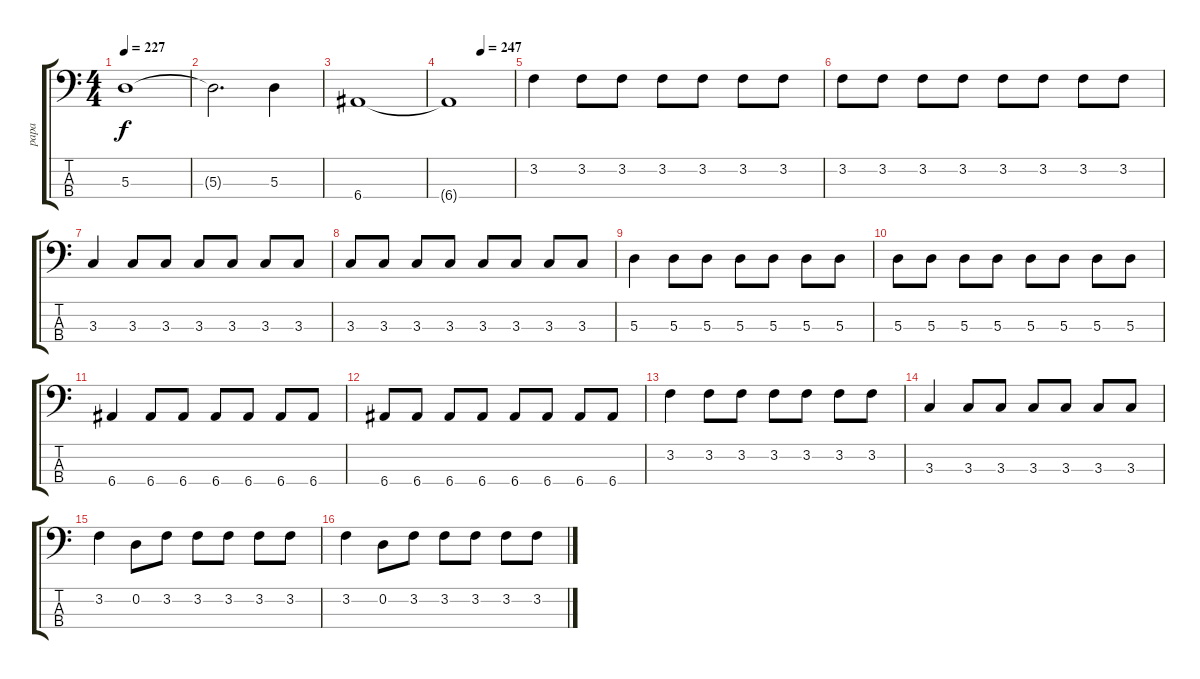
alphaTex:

\track ("papa" "papa") {instrument electricbassfinger}
\staff {score tabs}
\tuning (G2 D2 A1 E1) {hide}
\ts (4 4)
\tempo 227
\clef f4
\ks c
5.3.1{dy f} |
5.3{t}.2{d} 5.3.4 |
6.4.1 |
\tempo (247 0.5)
6.4{t}.1 |
3.2.4 3.2.8 3.2.8 3.2.8 3.2.8 3.2.8 3.2.8 |
3.2.8 3.2.8 3.2.8 3.2.8 3.2.8 3.2.8 3.2.8 3.2.8 |
3.3.4 3.3.8 3.3.8 3.3.8 3.3.8 3.3.8 3.3.8 |
3.3.8 3.3.8 3.3.8 3.3.8 3.3.8 3.3.8 3.3.8 3.3.8 |
5.3.4 5.3.8 5.3.8 5.3.8 5.3.8 5.3.8 5.3.8 |
5.3.8 5.3.8 5.3.8 5.3.8 5.3.8 5.3.8 5.3.8 5.3.8 |
6.4.4 6.4.8 6.4.8 6.4.8 6.4.8 6.4.8 6.4.8 |
6.4.8 6.4.8 6.4.8 6.4.8 6.4.8 6.4.8 6.4.8 6.4.8 |
3.2.4 3.2.8 3.2.8 3.2.8 3.2.8 3.2.8 3.2.8 |
3.3.4 3.3.8 3.3.8 3.3.8 3.3.8 3.3.8 3.3.8 |
3.2.4 0.2.8 3.2.8 3.2.8 3.2.8 3.2.8 3.2.8 |
3.2.4 0.2.8 3.2.8 3.2.8 3.2.8 3.2.8 3.2.8
